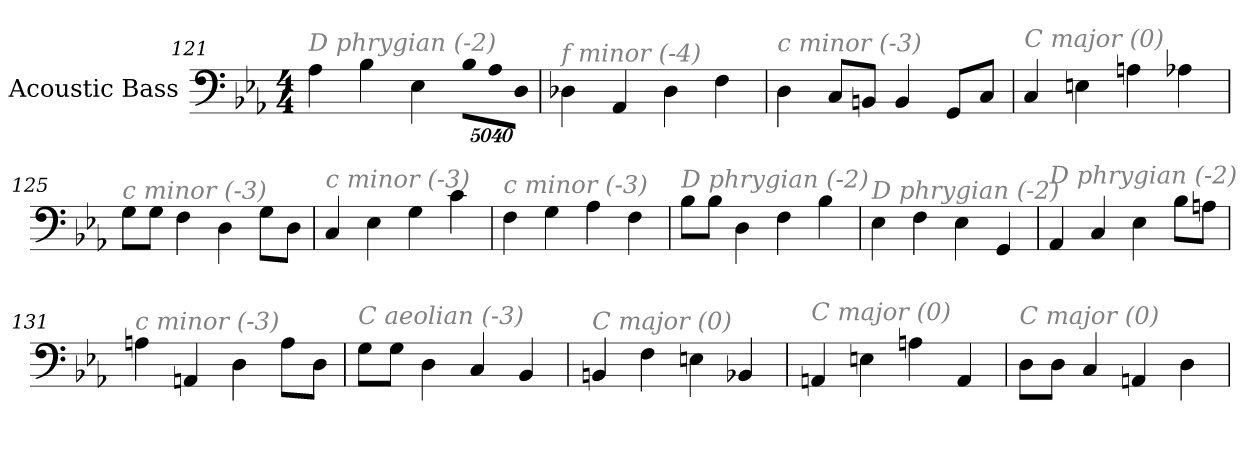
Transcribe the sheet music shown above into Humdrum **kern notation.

**kern
*part1
*staff1
*I"Acoustic Bass
*clefF4
*ITrd7c12
*k[b-e-a-]
*E-:
*M4/4
=121
!LO:TX:i:color=#808080:t=D phrygian (-2)
4AA-
4BB-
4EE-
!LO:N:vis=8
40320%3347BB-L
!LO:N:vis=8
40320%3347AA-
!LO:N:vis=8
40320%3347DDJ
=122
!LO:TX:i:color=#808080:t=f minor (-4)
4DD-X
4AAA-
4DD-
4FF
=123
!LO:TX:i:color=#808080:t=c minor (-3)
4DD
8CCL
8BBBnJ
4BBB
8GGGL
8CCJ
=124
!LO:TX:i:color=#808080:t=C major (0)
4CC
4EEn
4AAn
4AA-X
=125
!LO:TX:i:color=#808080:t=c minor (-3)
8GGL
8GGJ
4FF
4DD
8GGL
8DDJ
=126
!LO:TX:i:color=#808080:t=c minor (-3)
4CC
4EE-
4GG
4C
=127
!LO:TX:i:color=#808080:t=c minor (-3)
4FF
4GG
4AA-
4FF
=128
!LO:TX:i:color=#808080:t=D phrygian (-2)
8BB-L
8BB-J
4DD
4FF
4BB-
=129
!LO:TX:i:color=#808080:t=D phrygian (-2)
4EE-
4FF
4EE-
4GGG
=130
!LO:TX:i:color=#808080:t=D phrygian (-2)
4AAA-
4CC
4EE-
8BB-L
8AAnJ
=131
!LO:TX:i:color=#808080:t=c minor (-3)
4AAn
4AAAn
4DD
8AAL
8DDJ
=132
!LO:TX:i:color=#808080:t=C aeolian (-3)
8GGL
8GGJ
4DD
4CC
4BBB-
=133
!LO:TX:i:color=#808080:t=C major (0)
4BBBn
4FF
4EEn
4BBB-X
=134
!LO:TX:i:color=#808080:t=C major (0)
4AAAn
4EEn
4AAn
4AAA
=135
!LO:TX:i:color=#808080:t=C major (0)
8DDL
8DDJ
4CC
4AAAn
4DD
=
*-
